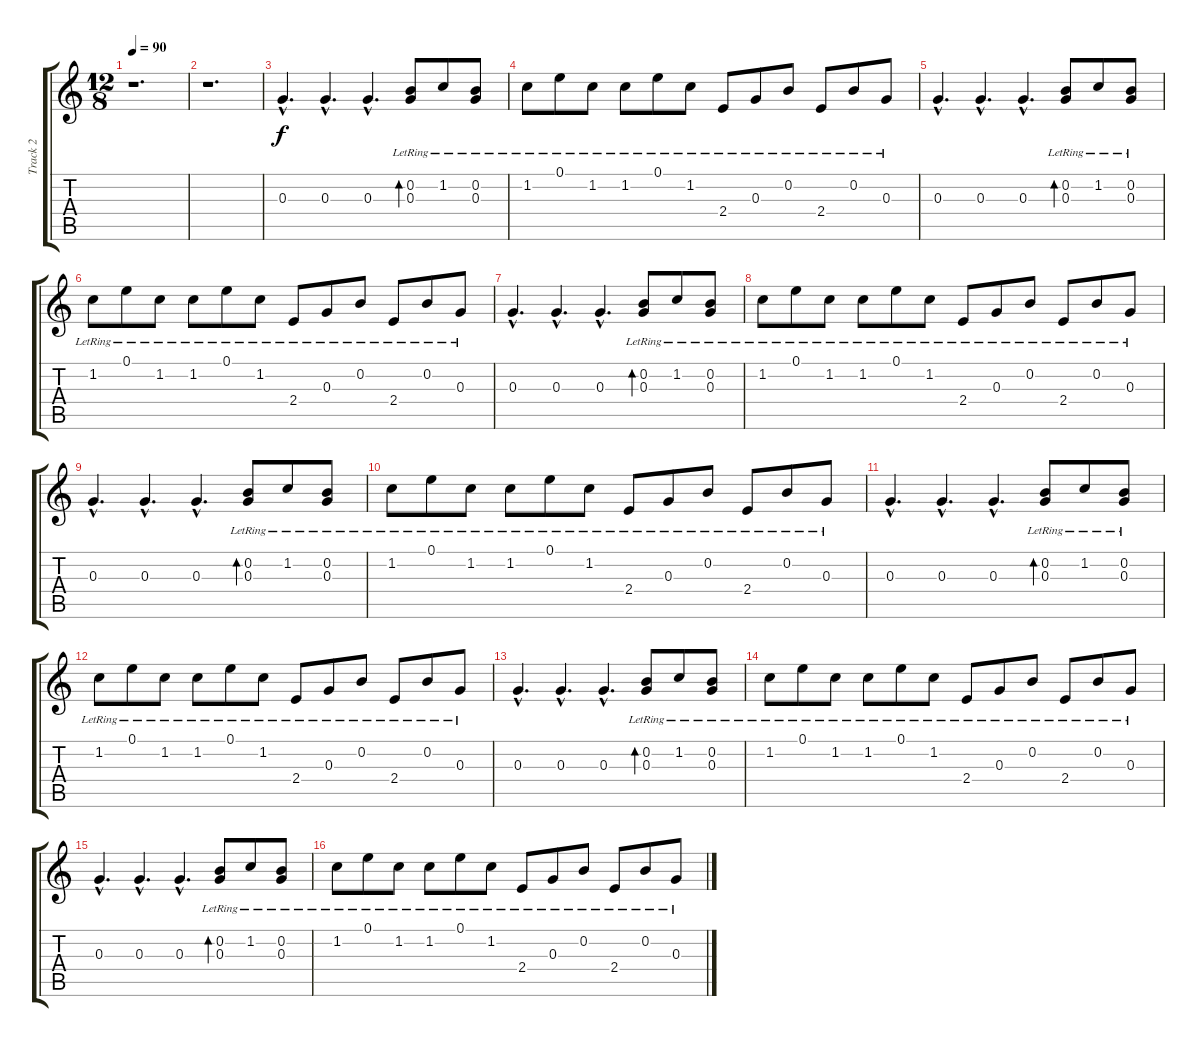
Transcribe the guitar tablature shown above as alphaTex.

\track ("Track 2" "Track 2") {instrument electricguitarjazz}
\staff {score tabs}
\tuning (E4 B3 G3 D3 A2 E2) {hide}
\ts (12 8)
\tempo 90
\clef g2
\ks c
r.1{d dy f instrument electricguitarjazz} |
r.1{d} |
0.3{hac}.4{d} 0.3{hac}.4{d} 0.3{hac}.4{d} (0.2{lr} 0.3{lr}).8{bd 120} 1.2{lr}.8 (0.2{lr} 0.3{lr}).8 |
1.2{lr}.8 0.1{lr}.8 1.2{lr}.8 1.2{lr}.8 0.1{lr}.8 1.2{lr}.8 2.4{lr}.8 0.3{lr}.8 0.2{lr}.8 2.4{lr}.8 0.2{lr}.8 0.3{lr}.8 |
0.3{hac}.4{d} 0.3{hac}.4{d} 0.3{hac}.4{d} (0.2{lr} 0.3{lr}).8{bd 120} 1.2{lr}.8 (0.2{lr} 0.3{lr}).8 |
1.2{lr}.8 0.1{lr}.8 1.2{lr}.8 1.2{lr}.8 0.1{lr}.8 1.2{lr}.8 2.4{lr}.8 0.3{lr}.8 0.2{lr}.8 2.4{lr}.8 0.2{lr}.8 0.3{lr}.8 |
0.3{hac}.4{d} 0.3{hac}.4{d} 0.3{hac}.4{d} (0.2{lr} 0.3{lr}).8{bd 120} 1.2{lr}.8 (0.2{lr} 0.3{lr}).8 |
1.2{lr}.8 0.1{lr}.8 1.2{lr}.8 1.2{lr}.8 0.1{lr}.8 1.2{lr}.8 2.4{lr}.8 0.3{lr}.8 0.2{lr}.8 2.4{lr}.8 0.2{lr}.8 0.3{lr}.8 |
0.3{hac}.4{d} 0.3{hac}.4{d} 0.3{hac}.4{d} (0.2{lr} 0.3{lr}).8{bd 120} 1.2{lr}.8 (0.2{lr} 0.3{lr}).8 |
1.2{lr}.8 0.1{lr}.8 1.2{lr}.8 1.2{lr}.8 0.1{lr}.8 1.2{lr}.8 2.4{lr}.8 0.3{lr}.8 0.2{lr}.8 2.4{lr}.8 0.2{lr}.8 0.3{lr}.8 |
0.3{hac}.4{d} 0.3{hac}.4{d} 0.3{hac}.4{d} (0.2{lr} 0.3{lr}).8{bd 120} 1.2{lr}.8 (0.2{lr} 0.3{lr}).8 |
1.2{lr}.8 0.1{lr}.8 1.2{lr}.8 1.2{lr}.8 0.1{lr}.8 1.2{lr}.8 2.4{lr}.8 0.3{lr}.8 0.2{lr}.8 2.4{lr}.8 0.2{lr}.8 0.3{lr}.8 |
0.3{hac}.4{d} 0.3{hac}.4{d} 0.3{hac}.4{d} (0.2{lr} 0.3{lr}).8{bd 120} 1.2{lr}.8 (0.2{lr} 0.3{lr}).8 |
1.2{lr}.8 0.1{lr}.8 1.2{lr}.8 1.2{lr}.8 0.1{lr}.8 1.2{lr}.8 2.4{lr}.8 0.3{lr}.8 0.2{lr}.8 2.4{lr}.8 0.2{lr}.8 0.3{lr}.8 |
0.3{hac}.4{d} 0.3{hac}.4{d} 0.3{hac}.4{d} (0.2{lr} 0.3{lr}).8{bd 120} 1.2{lr}.8 (0.2{lr} 0.3{lr}).8 |
1.2{lr}.8 0.1{lr}.8 1.2{lr}.8 1.2{lr}.8 0.1{lr}.8 1.2{lr}.8 2.4{lr}.8 0.3{lr}.8 0.2{lr}.8 2.4{lr}.8 0.2{lr}.8 0.3{lr}.8
